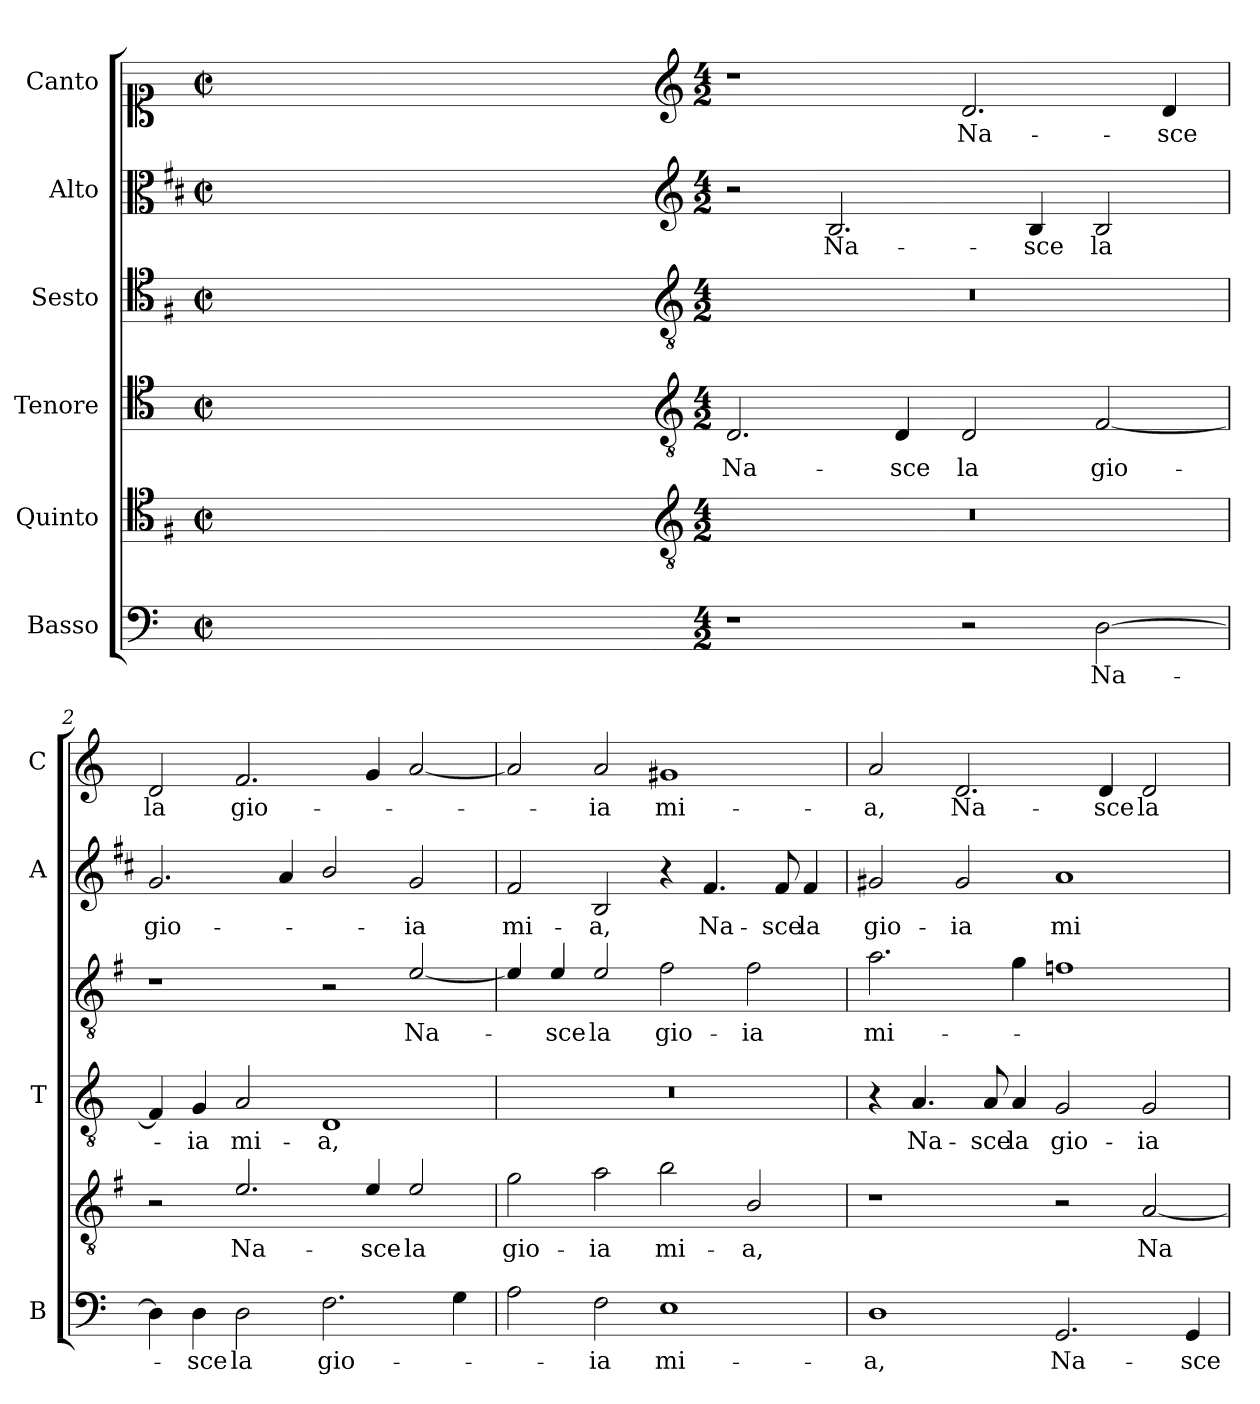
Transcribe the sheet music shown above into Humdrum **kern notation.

**kern	**text	**kern	**text	**kern	**text	**kern	**text	**kern	**text	**kern	**text
*part6	*part6	*part5	*part5	*part4	*part4	*part3	*part3	*part2	*part2	*part1	*part1
*staff6	*staff6	*staff5	*staff5	*staff4	*staff4	*staff3	*staff3	*staff2	*staff2	*staff1	*staff1
*I"Basso	*	*I"Quinto	*	*I"Tenore	*	*I"Sesto	*	*I"Alto	*	*I"Canto	*
*I'B	*	*	*	*I'T	*	*	*	*I'A	*	*I'C	*
*clefF4	*	*clefC4	*	*clefC4	*	*clefC4	*	*clefC3	*	*clefC1	*
*	*	*ITrd4c7	*	*	*	*ITrd4c7	*	*ITrd1c2	*	*	*
*k[]	*	*k[]	*	*k[]	*	*k[]	*	*k[]	*	*k[]	*
*C:	*	*C:	*	*C:	*	*C:	*	*C:	*	*C:	*
*M2/2	*	*M2/2	*	*M2/2	*	*M2/2	*	*M2/2	*	*M2/2	*
*met(c|)	*	*met(c|)	*	*met(c|)	*	*met(c|)	*	*met(c|)	*	*met(c|)	*
=	=	=	=	=	=	=	=	=	=	=	=
1ryy	.	1ryy	.	1ryy	.	1ryy	.	1ryy	.	1ryy	.
=1X-	=1X-	=1X-	=1X-	=1X-	=1X-	=1X-	=1X-	=1X-	=1X-	=1X-	=1X-
4ryy	.	4ryy	.	4ryy	.	4ryy	.	4ryy	.	4ryy	.
4ryy	.	4ryy	.	4ryy	.	4ryy	.	4ryy	.	4ryy	.
4ryy	.	4ryy	.	4ryy	.	4ryy	.	4ryy	.	4ryy	.
4ryy	.	4ryy	.	4ryy	.	4ryy	.	4ryy	.	4ryy	.
=1-	=1-	=1-	=1-	=1-	=1-	=1-	=1-	=1-	=1-	=1-	=1-
*	*	*clefGv2	*	*clefGv2	*	*clefGv2	*	*clefG2	*	*clefG2	*
*M4/2	*	*M4/2	*	*M4/2	*	*M4/2	*	*M4/2	*	*M4/2	*
!	!	!	!	!	!LO:LY:b	!	!	!	!	!	!
1r	.	0r	.	2.D/	Na-	0r	.	2r	.	1r	.
!	!	!	!	!	!	!	!	!	!LO:LY:b	!	!
.	.	.	.	.	.	.	.	2.A/	Na-	.	.
!	!	!	!	!	!LO:LY:b	!	!	!	!	!	!
.	.	.	.	4D/	-sce	.	.	.	.	.	.
!	!	!	!	!	!LO:LY:b	!	!	!	!	!	!LO:LY:b
2r	.	.	.	2D/	la	.	.	.	.	2.d/	Na-
!	!	!	!	!	!	!	!	!	!LO:LY:b	!	!
.	.	.	.	.	.	.	.	4A/	-sce	.	.
!	!LO:LY:b	!	!	!	!LO:LY:b	!	!	!	!LO:LY:b	!	!
[2D\	Na-	.	.	[2F/	gio-	.	.	2A/	la	.	.
!	!	!	!	!	!	!	!	!	!	!	!LO:LY:b
.	.	.	.	.	.	.	.	.	.	4d/	-sce
=2	=2	=2	=2	=2	=2	=2	=2	=2	=2	=2	=2
!	!	!	!	!	!	!	!	!	!LO:LY:b	!	!LO:LY:b
4D\]	.	2r	.	4F/]	.	1r	.	2.f/	gio-	2d/	la
!	!LO:LY:b	!	!	!	!LO:LY:b	!	!	!	!	!	!
4D\	-sce	.	.	4G/	-ia	.	.	.	.	.	.
!	!LO:LY:b	!	!LO:LY:b	!	!LO:LY:b	!	!	!	!	!	!LO:LY:b
2D\	la	2.A/	Na-	2A/	mi-	.	.	.	.	2.f/	gio-
.	.	.	.	.	.	.	.	4g/	.	.	.
!	!LO:LY:b	!	!	!	!LO:LY:b	!	!	!	!	!	!
2.F\	gio-	.	.	1D	-a,	2r	.	2a/	.	.	.
!	!	!	!LO:LY:b	!	!	!	!	!	!	!	!
.	.	4A/	-sce	.	.	.	.	.	.	4g/	.
!	!	!	!LO:LY:b	!	!	!	!LO:LY:b	!	!LO:LY:b	!	!
.	.	2A/	la	.	.	[2A/	Na-	2f/	-ia	[2a/	.
4G\	.	.	.	.	.	.	.	.	.	.	.
=3	=3	=3	=3	=3	=3	=3	=3	=3	=3	=3	=3
!	!	!	!LO:LY:b	!	!	!	!	!	!LO:LY:b	!	!
2A\	.	2c\	gio-	0r	.	4A/]	.	2e/	mi-	2a/]	.
!	!	!	!	!	!	!	!LO:LY:b	!	!	!	!
.	.	.	.	.	.	4A/	-sce	.	.	.	.
!	!LO:LY:b	!	!LO:LY:b	!	!	!	!LO:LY:b	!	!LO:LY:b	!	!LO:LY:b
2F\	-ia	2d\	-ia	.	.	2A/	la	2A/	-a,	2a/	-ia
!	!LO:LY:b	!	!LO:LY:b	!	!	!	!LO:LY:b	!	!	!	!LO:LY:b
1E	mi-	2e\	mi-	.	.	2B\	gio-	4r	.	1g#X	mi-
!	!	!	!	!	!	!	!	!	!LO:LY:b	!	!
.	.	.	.	.	.	.	.	4.e/	Na-	.	.
!	!	!	!LO:LY:b	!	!	!	!LO:LY:b	!	!	!	!
.	.	2E/	-a,	.	.	2B\	-ia	.	.	.	.
!	!	!	!	!	!	!	!	!	!LO:LY:b	!	!
.	.	.	.	.	.	.	.	8e/	-sce	.	.
!	!	!	!	!	!	!	!	!	!LO:LY:b	!	!
.	.	.	.	.	.	.	.	4e/	la	.	.
=4	=4	=4	=4	=4	=4	=4	=4	=4	=4	=4	=4
!	!LO:LY:b	!	!	!	!	!	!LO:LY:b	!	!LO:LY:b	!	!LO:LY:b
1D	-a,	1r	.	4r	.	2.d\	mi-	2f#X/	gio-	2a/	-a,
!	!	!	!	!	!LO:LY:b	!	!	!	!	!	!
.	.	.	.	4.A/	Na-	.	.	.	.	.	.
!	!	!	!	!	!	!	!	!	!LO:LY:b	!	!LO:LY:b
.	.	.	.	.	.	.	.	2f#/	-ia	2.d/	Na-
!	!	!	!	!	!LO:LY:b	!	!	!	!	!	!
.	.	.	.	8A/	-sce	.	.	.	.	.	.
!	!	!	!	!	!LO:LY:b	!	!	!	!	!	!
.	.	.	.	4A/	la	4c\	.	.	.	.	.
!	!LO:LY:b	!	!	!	!LO:LY:b	!	!	!	!LO:LY:b	!	!
2.GG/	Na-	2r	.	2G/	gio-	1B-X	.	1g	mi-	.	.
!	!	!	!	!	!	!	!	!	!	!	!LO:LY:b
.	.	.	.	.	.	.	.	.	.	4d/	-sce
!	!	!	!LO:LY:b	!	!LO:LY:b	!	!	!	!	!	!LO:LY:b
.	.	[2D/	Na-	2G/	-ia	.	.	.	.	2d/	la
!	!LO:LY:b	!	!	!	!	!	!	!	!	!	!
4GG/	-sce	.	.	.	.	.	.	.	.	.	.
=	=	=	=	=	=	=	=	=	=	=	=
*-	*-	*-	*-	*-	*-	*-	*-	*-	*-	*-	*-
